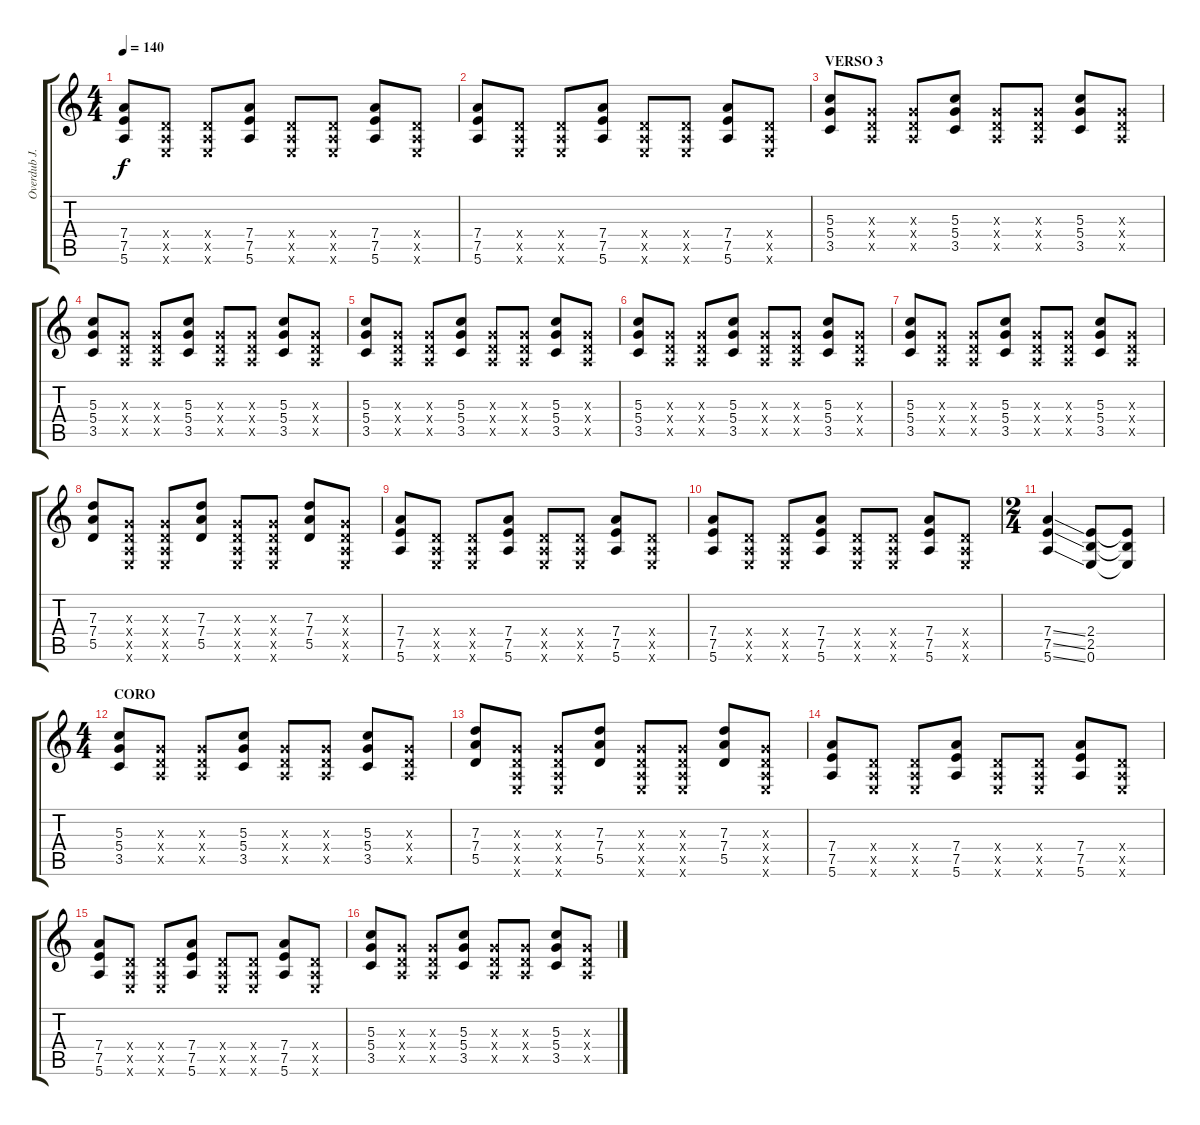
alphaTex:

\track ("Overdub J.C. Vertti" "Overdub J.") {instrument distortionguitar}
\staff {score tabs}
\tuning (E4 B3 G3 D3 A2 E2) {hide}
\ts (4 4)
\tempo 140
\clef g2
\ks c
(7.4 7.5 5.6).8{dy f} (0.4{x} 0.5{x} 0.6{x}).8 (0.4{x} 0.5{x} 0.6{x}).8 (7.4 7.5 5.6).8 (0.4{x} 0.5{x} 0.6{x}).8 (0.4{x} 0.5{x} 0.6{x}).8 (7.4 7.5 5.6).8 (0.4{x} 0.5{x} 0.6{x}).8 |
(7.4 7.5 5.6).8 (0.4{x} 0.5{x} 0.6{x}).8 (0.4{x} 0.5{x} 0.6{x}).8 (7.4 7.5 5.6).8 (0.4{x} 0.5{x} 0.6{x}).8 (0.4{x} 0.5{x} 0.6{x}).8 (7.4 7.5 5.6).8 (0.4{x} 0.5{x} 0.6{x}).8 |
\section ("" "VERSO 3")
(5.3 5.4 3.5).8{volume 10 instrument electricguitarmuted} (0.3{x} 0.4{x} 0.5{x}).8 (0.3{x} 0.4{x} 0.5{x}).8 (5.3 5.4 3.5).8 (0.3{x} 0.4{x} 0.5{x}).8 (0.3{x} 0.4{x} 0.5{x}).8 (5.3 5.4 3.5).8 (0.3{x} 0.4{x} 0.5{x}).8 |
(5.3 5.4 3.5).8{volume 10 instrument electricguitarmuted} (0.3{x} 0.4{x} 0.5{x}).8 (0.3{x} 0.4{x} 0.5{x}).8 (5.3 5.4 3.5).8 (0.3{x} 0.4{x} 0.5{x}).8 (0.3{x} 0.4{x} 0.5{x}).8 (5.3 5.4 3.5).8 (0.3{x} 0.4{x} 0.5{x}).8 |
(5.3 5.4 3.5).8{volume 10 instrument electricguitarmuted} (0.3{x} 0.4{x} 0.5{x}).8 (0.3{x} 0.4{x} 0.5{x}).8 (5.3 5.4 3.5).8 (0.3{x} 0.4{x} 0.5{x}).8 (0.3{x} 0.4{x} 0.5{x}).8 (5.3 5.4 3.5).8 (0.3{x} 0.4{x} 0.5{x}).8 |
(5.3 5.4 3.5).8{volume 10 instrument electricguitarmuted} (0.3{x} 0.4{x} 0.5{x}).8 (0.3{x} 0.4{x} 0.5{x}).8 (5.3 5.4 3.5).8 (0.3{x} 0.4{x} 0.5{x}).8 (0.3{x} 0.4{x} 0.5{x}).8 (5.3 5.4 3.5).8 (0.3{x} 0.4{x} 0.5{x}).8 |
(5.3 5.4 3.5).8{volume 10 instrument electricguitarmuted} (0.3{x} 0.4{x} 0.5{x}).8 (0.3{x} 0.4{x} 0.5{x}).8 (5.3 5.4 3.5).8 (0.3{x} 0.4{x} 0.5{x}).8 (0.3{x} 0.4{x} 0.5{x}).8 (5.3 5.4 3.5).8 (0.3{x} 0.4{x} 0.5{x}).8 |
(7.3 7.4 5.5).8 (0.3{x} 0.4{x} 0.5{x} 0.6{x}).8 (0.3{x} 0.4{x} 0.5{x} 0.6{x}).8 (7.3 7.4 5.5).8 (0.3{x} 0.4{x} 0.5{x} 0.6{x}).8 (0.3{x} 0.4{x} 0.5{x} 0.6{x}).8 (7.3 7.4 5.5).8 (0.3{x} 0.4{x} 0.5{x} 0.6{x}).8 |
(7.4 7.5 5.6).8 (0.4{x} 0.5{x} 0.6{x}).8 (0.4{x} 0.5{x} 0.6{x}).8 (7.4 7.5 5.6).8 (0.4{x} 0.5{x} 0.6{x}).8 (0.4{x} 0.5{x} 0.6{x}).8 (7.4 7.5 5.6).8 (0.4{x} 0.5{x} 0.6{x}).8 |
(7.4 7.5 5.6).8 (0.4{x} 0.5{x} 0.6{x}).8 (0.4{x} 0.5{x} 0.6{x}).8 (7.4 7.5 5.6).8 (0.4{x} 0.5{x} 0.6{x}).8 (0.4{x} 0.5{x} 0.6{x}).8 (7.4 7.5 5.6).8 (0.4{x} 0.5{x} 0.6{x}).8 |
\ts (2 4)
(7.4{ss} 7.5{ss} 5.6{ss}).4 (2.4 2.5 0.6).8 (2.4{t} 2.5{t} 0.6{t}).8 |
\ts (4 4)
\section ("" "CORO")
(5.3 5.4 3.5).8 (0.3{x} 0.4{x} 0.5{x}).8 (0.3{x} 0.4{x} 0.5{x}).8 (5.3 5.4 3.5).8 (0.3{x} 0.4{x} 0.5{x}).8 (0.3{x} 0.4{x} 0.5{x}).8 (5.3 5.4 3.5).8 (0.3{x} 0.4{x} 0.5{x}).8 |
(7.3 7.4 5.5).8 (0.3{x} 0.4{x} 0.5{x} 0.6{x}).8 (0.3{x} 0.4{x} 0.5{x} 0.6{x}).8 (7.3 7.4 5.5).8 (0.3{x} 0.4{x} 0.5{x} 0.6{x}).8 (0.3{x} 0.4{x} 0.5{x} 0.6{x}).8 (7.3 7.4 5.5).8 (0.3{x} 0.4{x} 0.5{x} 0.6{x}).8 |
(7.4 7.5 5.6).8 (0.4{x} 0.5{x} 0.6{x}).8 (0.4{x} 0.5{x} 0.6{x}).8 (7.4 7.5 5.6).8 (0.4{x} 0.5{x} 0.6{x}).8 (0.4{x} 0.5{x} 0.6{x}).8 (7.4 7.5 5.6).8 (0.4{x} 0.5{x} 0.6{x}).8 |
(7.4 7.5 5.6).8 (0.4{x} 0.5{x} 0.6{x}).8 (0.4{x} 0.5{x} 0.6{x}).8 (7.4 7.5 5.6).8 (0.4{x} 0.5{x} 0.6{x}).8 (0.4{x} 0.5{x} 0.6{x}).8 (7.4 7.5 5.6).8 (0.4{x} 0.5{x} 0.6{x}).8 |
(5.3 5.4 3.5).8 (0.3{x} 0.4{x} 0.5{x}).8 (0.3{x} 0.4{x} 0.5{x}).8 (5.3 5.4 3.5).8 (0.3{x} 0.4{x} 0.5{x}).8 (0.3{x} 0.4{x} 0.5{x}).8 (5.3 5.4 3.5).8 (0.3{x} 0.4{x} 0.5{x}).8
